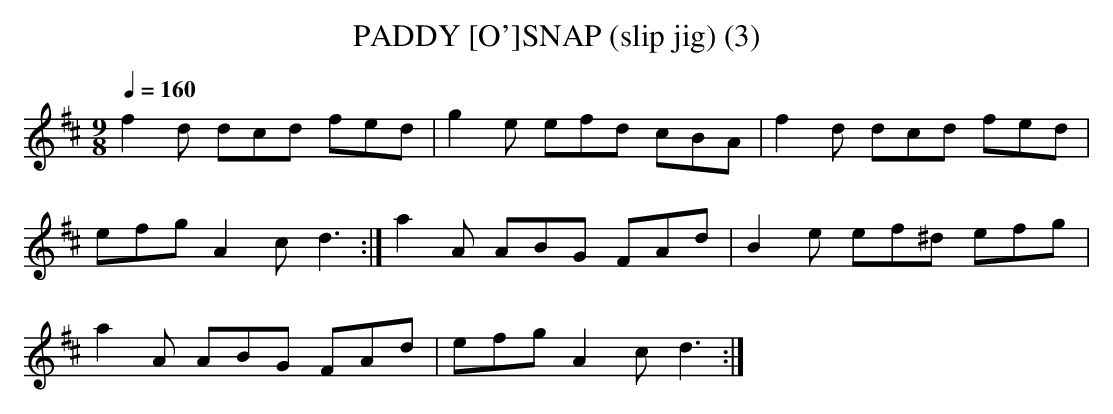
X:1
T:PADDY [O']SNAP (slip jig) (3)
Q:1/4=160
L:1/8
M:9/8
K:D
f2d dcd fed|g2e efd cBA|f2d dcd fed|
efg A2c d3 :|a2A ABG FAd|B2e ef^d efg|
a2A ABG FAd|efg A2c d3 :|
